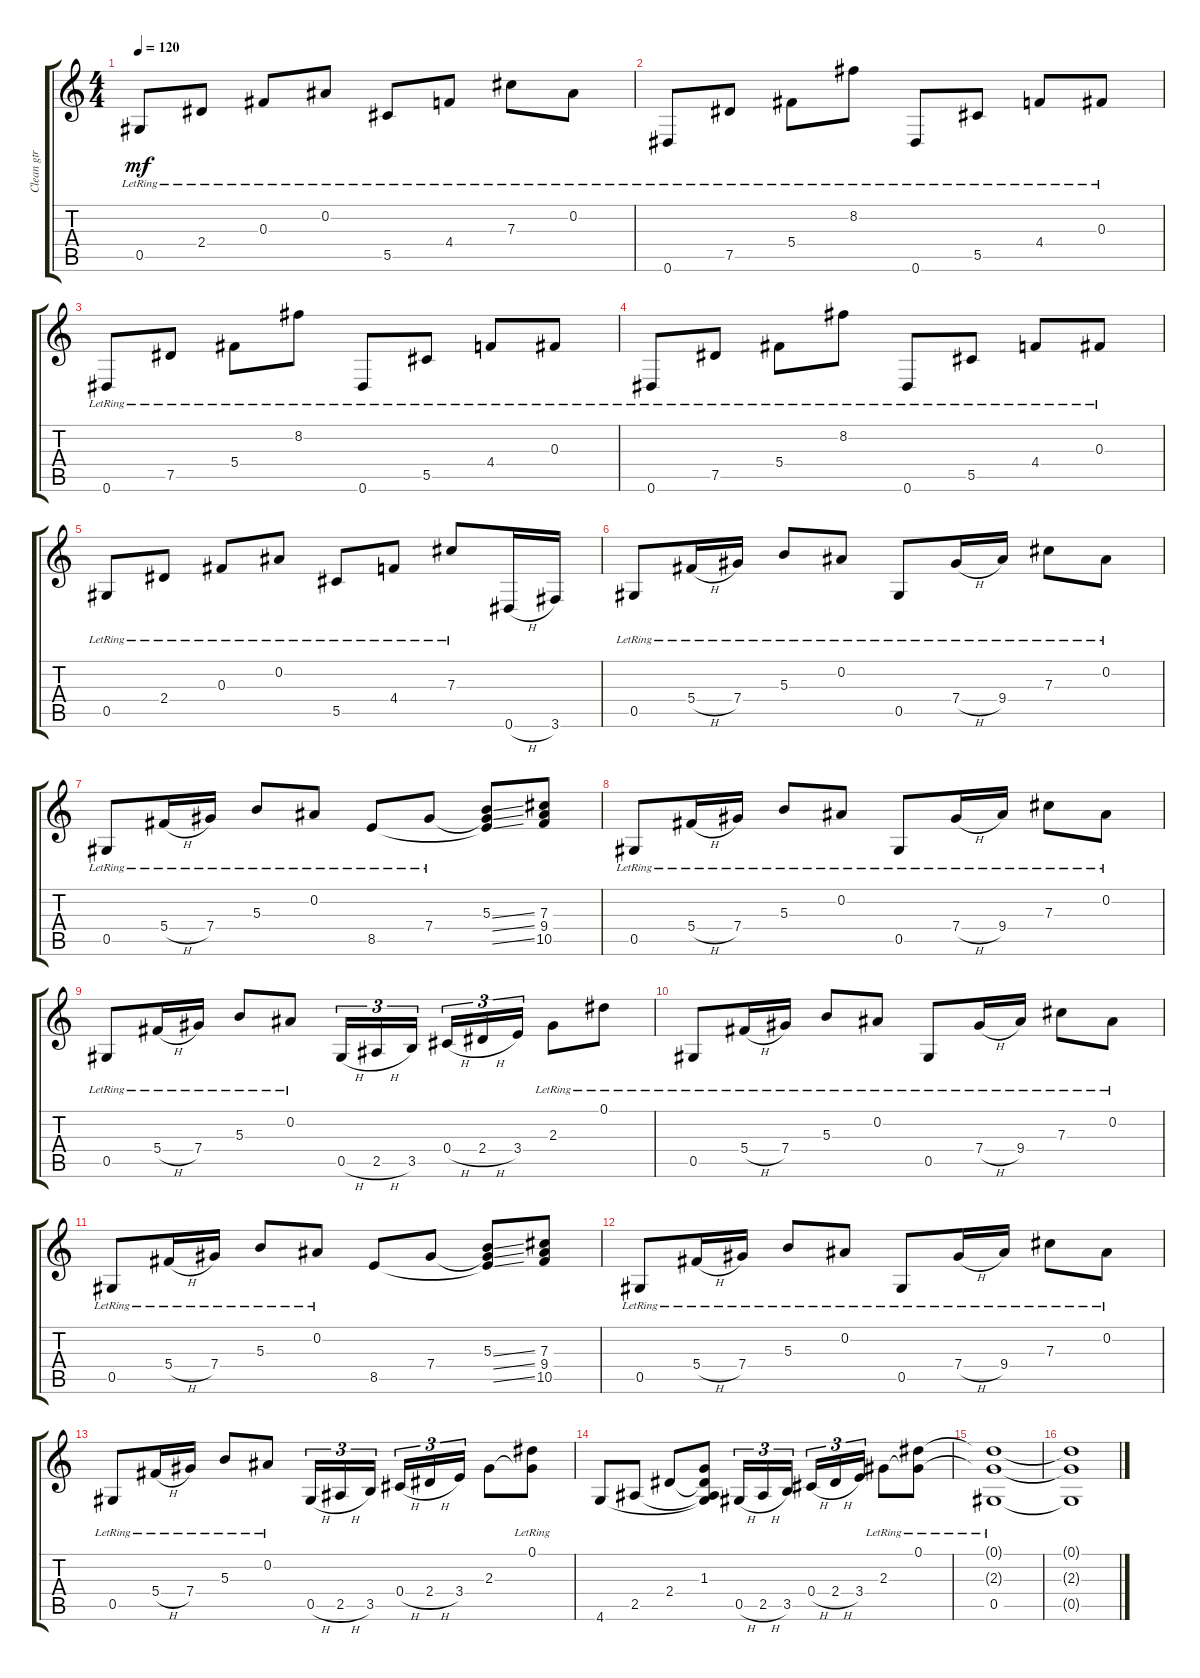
\track ("Clean gtr" "Clean gtr") {instrument electricguitarjazz}
\staff {score tabs}
\tuning (Eb4 Bb3 Gb3 Db3 Ab2 Eb2) {hide}
\ts (4 4)
\tempo 120
\clef g2
\ks c
0.5{lr}.8{dy mf} 2.4{lr}.8 0.3{lr}.8 0.2{lr}.8 5.5{lr}.8 4.4{lr}.8 7.3{lr}.8 0.2{lr}.8 |
0.6{lr}.8 7.5{lr}.8 5.4{lr}.8 8.2{lr}.8 0.6{lr}.8 5.5{lr}.8 4.4{lr}.8 0.3{lr}.8 |
0.6{lr}.8 7.5{lr}.8 5.4{lr}.8 8.2{lr}.8 0.6{lr}.8 5.5{lr}.8 4.4{lr}.8 0.3{lr}.8 |
0.6{lr}.8 7.5{lr}.8 5.4{lr}.8 8.2{lr}.8 0.6{lr}.8 5.5{lr}.8 4.4{lr}.8 0.3{lr}.8 |
0.5{lr}.8 2.4{lr}.8 0.3{lr}.8 0.2{lr}.8 5.5{lr}.8 4.4{lr}.8 7.3{lr}.8 0.6{h}.16 3.6.16 |
0.5{lr}.8 5.4{h lr}.16 7.4{lr}.16 5.3{lr}.8 0.2{lr}.8 0.5{lr}.8 7.4{h lr}.16 9.4{lr}.16 7.3{lr}.8 0.2{lr}.8 |
0.5{lr}.8 5.4{h lr}.16 7.4{lr}.16 5.3{lr}.8 0.2{lr}.8 8.5{lr}.8 7.4{lr}.8 (5.3{ss} 7.4{ss t} 8.5{ss t}).8 (7.3 9.4 10.5).8 |
0.5{lr}.8 5.4{h lr}.16 7.4{lr}.16 5.3{lr}.8 0.2{lr}.8 0.5{lr}.8 7.4{h lr}.16 9.4{lr}.16 7.3{lr}.8 0.2{lr}.8 |
0.5{lr}.8 5.4{h lr}.16 7.4{lr}.16 5.3{lr}.8 0.2{lr}.8 0.5{h}.16{tu (3 2)} 2.5{h}.16{tu (3 2)} 3.5.16{tu (3 2) beam splitsecondary} 0.4{h}.16{tu (3 2)} 2.4{h}.16{tu (3 2)} 3.4.16{tu (3 2)} 2.3{lr}.8 0.1{lr}.8 |
0.5{lr}.8 5.4{h lr}.16 7.4{lr}.16 5.3{lr}.8 0.2{lr}.8 0.5{lr}.8 7.4{h lr}.16 9.4{lr}.16 7.3{lr}.8 0.2{lr}.8 |
0.5{lr}.8 5.4{h lr}.16 7.4{lr}.16 5.3{lr}.8 0.2{lr}.8 8.5.8 7.4.8 (5.3{ss} 7.4{ss t} 8.5{ss t}).8 (7.3 9.4 10.5).8 |
0.5{lr}.8 5.4{h lr}.16 7.4{lr}.16 5.3{lr}.8 0.2{lr}.8 0.5{lr}.8 7.4{h lr}.16 9.4{lr}.16 7.3{lr}.8 0.2{lr}.8 |
0.5{lr}.8 5.4{h lr}.16 7.4{lr}.16 5.3{lr}.8 0.2{lr}.8 0.5{h}.16{tu (3 2)} 2.5{h}.16{tu (3 2)} 3.5.16{tu (3 2) beam splitsecondary} 0.4{h}.16{tu (3 2)} 2.4{h}.16{tu (3 2)} 3.4.16{tu (3 2)} 2.3.8 (0.1{lr} 2.3{t}).8 |
4.6.8 2.5.8 2.4.8 (1.3 2.4{t} 2.5{t} 4.6{t}).8 0.5{h}.16{tu (3 2)} 2.5{h}.16{tu (3 2)} 3.5.16{tu (3 2) beam splitsecondary} 0.4{h}.16{tu (3 2)} 2.4{h}.16{tu (3 2)} 3.4.16{tu (3 2)} 2.3{lr}.8 (0.1{lr} 2.3{t}).8 |
(0.1{t} 2.3{t} 0.5{lr}).1 |
(0.1{t} 2.3{t} 0.5{t}).1
